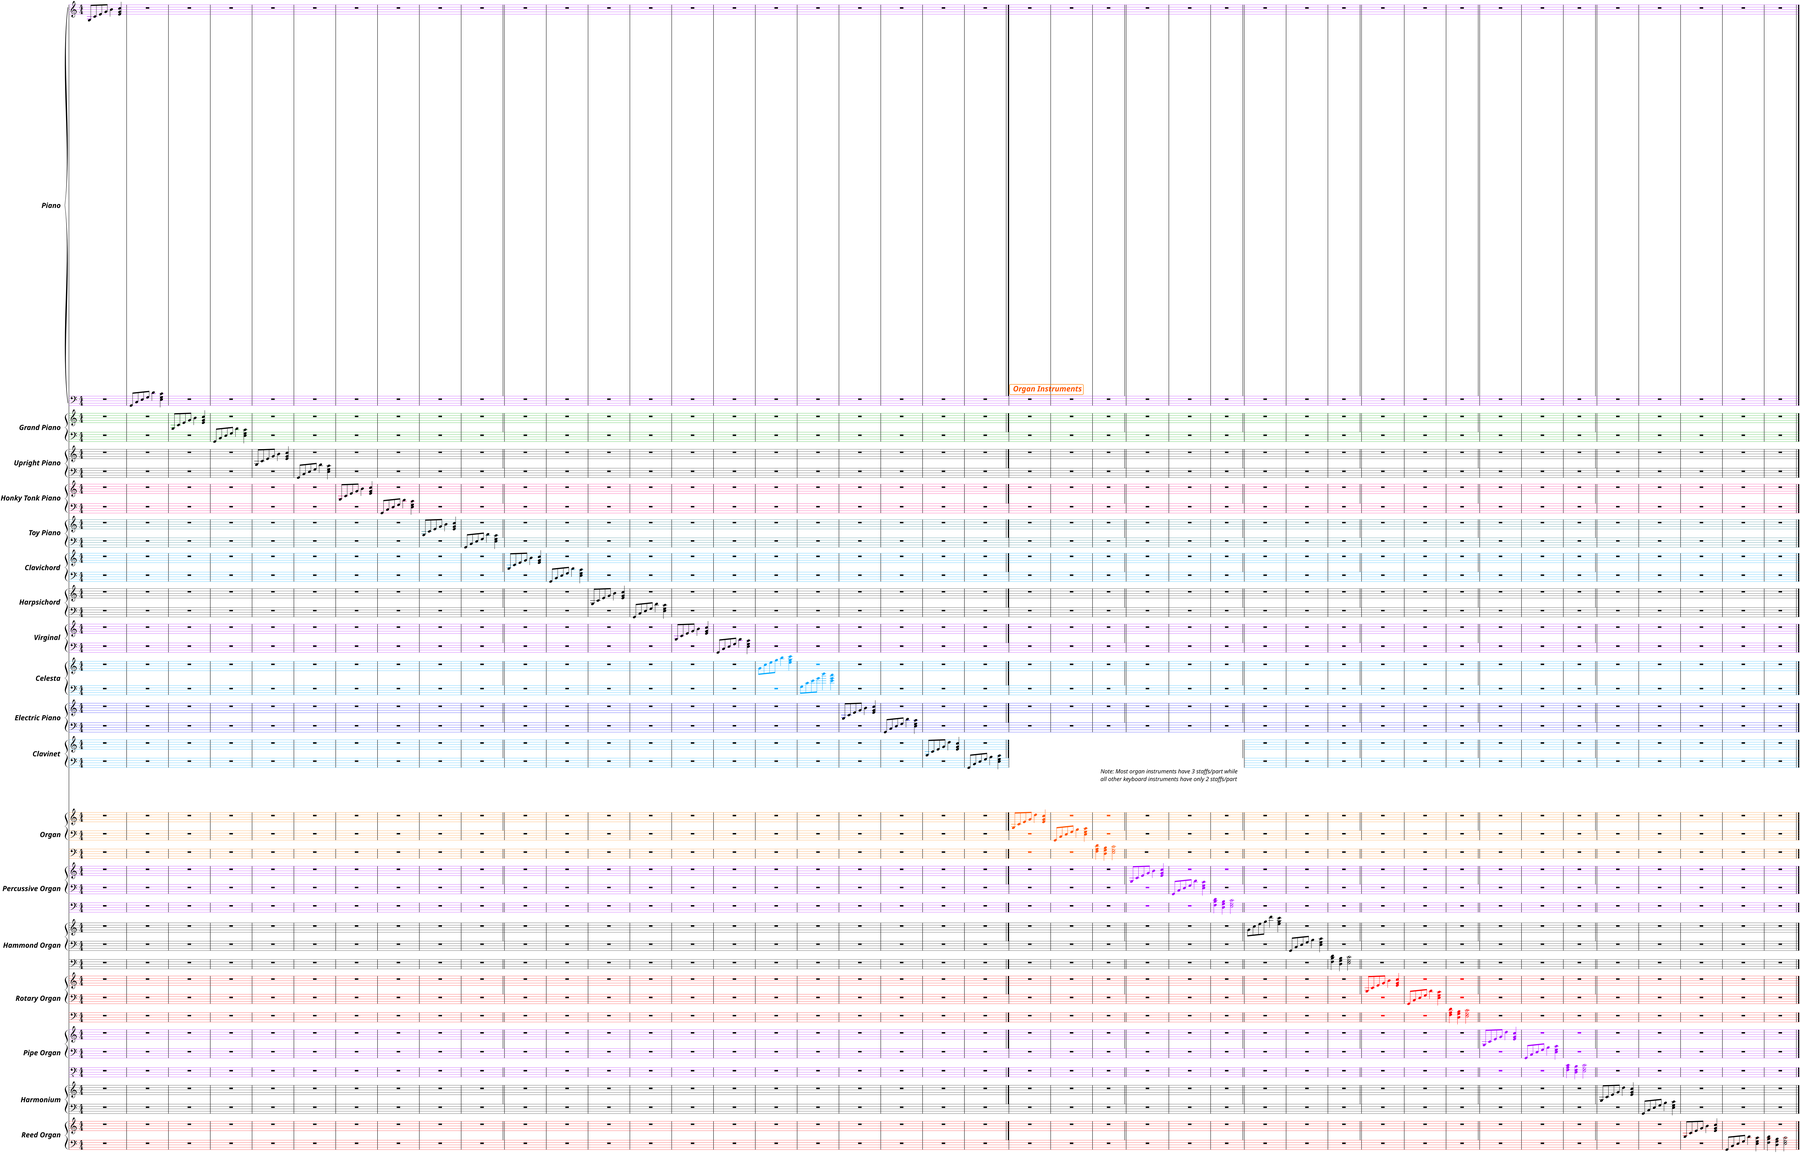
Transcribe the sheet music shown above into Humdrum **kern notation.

**kern	**kern	**kern	**kern	**kern	**kern	**kern	**kern	**kern	**kern	**kern	**kern	**kern	**kern	**kern	**kern	**kern	**kern	**kern	**kern	**kern	**kern	**kern	**kern	**kern	**kern	**kern	**kern	**kern	**kern	**kern	**kern	**kern	**kern	**kern	**kern	**kern	**kern	**kern	**kern	**kern
*part18	*part18	*part17	*part17	*part16	*part16	*part16	*part15	*part15	*part15	*part14	*part14	*part14	*part13	*part13	*part13	*part12	*part12	*part12	*part11	*part11	*part10	*part10	*part9	*part9	*part8	*part8	*part7	*part7	*part6	*part6	*part5	*part5	*part4	*part4	*part3	*part3	*part2	*part2	*part1	*part1
*staff41	*staff40	*staff39	*staff38	*staff37	*staff36	*staff35	*staff34	*staff33	*staff32	*staff31	*staff30	*staff29	*staff28	*staff27	*staff26	*staff25	*staff24	*staff23	*staff22	*staff21	*staff20	*staff19	*staff18	*staff17	*staff16	*staff15	*staff14	*staff13	*staff12	*staff11	*staff10	*staff9	*staff8	*staff7	*staff6	*staff5	*staff4	*staff3	*staff2	*staff1
*I"Reed Organ	*	*I"Harmonium	*	*I"Pipe Organ	*	*	*I"Rotary Organ	*	*	*I"Hammond Organ	*	*	*I"Percussive Organ	*	*	*I"Organ	*	*	*I"Clavinet	*	*I"Electric Piano	*	*I"Celesta	*	*I"Virginal	*	*I"Harpsichord	*	*I"Clavichord	*	*I"Toy Piano	*	*I"Honky Tonk Piano	*	*I"Upright Piano	*	*I"Grand Piano	*	*I"Piano	*
*I'Rd. Org.	*	*I'Harm.	*	*I'Org.	*	*	*I'Rot. Org.	*	*	*I'Hm. Org.	*	*	*I'Perc. Org.	*	*	*I'Org.	*	*	*I'Clav.	*	*I'El. Pno.	*	*I'Cel.	*	*I'Vir.	*	*I'Hch.	*	*I'Cch.	*	*I'Toy Pno.	*	*I'Hnk. Pno.	*	*I'Pno.	*	*I'Pno.	*	*I'Pno.	*
*stria5	*stria5	*	*	*stria5	*stria5	*stria5	*stria5	*stria5	*stria5	*	*	*	*stria5	*stria5	*stria5	*stria5	*stria5	*stria5	*stria5	*stria5	*stria5	*stria5	*stria5	*stria5	*stria5	*stria5	*	*	*stria5	*stria5	*stria5	*stria5	*stria5	*stria5	*	*	*stria5	*stria5	*stria5	*stria5
*clefF4	*clefG2	*clefF4	*clefG2	*clefFv4	*clefF4	*clefG2	*clefF4	*clefF4	*clefG2	*clefF4	*clefF4	*clefG2	*clefF4	*clefF4	*clefG2	*clefF4	*clefF4	*clefG2	*clefF4	*clefG2	*clefF4	*clefG2	*clefF4	*clefG2	*clefF4	*clefG2	*clefF4	*clefG2	*clefF4	*clefG2	*clefF4	*clefG2	*clefF4	*clefG2	*clefF4	*clefG2	*clefF4	*clefG2	*clefF4	*clefG2
*	*	*	*	*	*	*	*	*	*	*	*	*	*	*	*	*	*	*	*	*	*	*	*Trd-7c-12	*Trd-7c-12	*	*	*	*	*	*	*	*	*	*	*	*	*	*	*	*
*k[]	*k[]	*k[]	*k[]	*k[]	*k[]	*k[]	*k[]	*k[]	*k[]	*k[]	*k[]	*k[]	*k[]	*k[]	*k[]	*k[]	*k[]	*k[]	*k[]	*k[]	*k[]	*k[]	*k[]	*k[]	*k[]	*k[]	*k[]	*k[]	*k[]	*k[]	*k[]	*k[]	*k[]	*k[]	*k[]	*k[]	*k[]	*k[]	*k[]	*k[]
*M4/4	*M4/4	*M4/4	*M4/4	*M4/4	*M4/4	*M4/4	*M4/4	*M4/4	*M4/4	*M4/4	*M4/4	*M4/4	*M4/4	*M4/4	*M4/4	*M4/4	*M4/4	*M4/4	*M4/4	*M4/4	*M4/4	*M4/4	*M4/4	*M4/4	*M4/4	*M4/4	*M4/4	*M4/4	*M4/4	*M4/4	*M4/4	*M4/4	*M4/4	*M4/4	*M4/4	*M4/4	*M4/4	*M4/4	*M4/4	*M4/4
=1	=1	=1	=1	=1	=1	=1	=1	=1	=1	=1	=1	=1	=1	=1	=1	=1	=1	=1	=1	=1	=1	=1	=1	=1	=1	=1	=1	=1	=1	=1	=1	=1	=1	=1	=1	=1	=1	=1	=1	=1
1r	1r	1r	1r	1r	1r	1r	1r	1r	1r	1r	1r	1r	1r	1r	1r	1r	1r	1r	1r	1r	1r	1r	1r	1r	1r	1r	1r	1r	1r	1r	1r	1r	1r	1r	1r	1r	1r	1r	1r	8G/L
.	.	.	.	.	.	.	.	.	.	.	.	.	.	.	.	.	.	.	.	.	.	.	.	.	.	.	.	.	.	.	.	.	.	.	.	.	.	.	.	8c/
.	.	.	.	.	.	.	.	.	.	.	.	.	.	.	.	.	.	.	.	.	.	.	.	.	.	.	.	.	.	.	.	.	.	.	.	.	.	.	.	8e/
.	.	.	.	.	.	.	.	.	.	.	.	.	.	.	.	.	.	.	.	.	.	.	.	.	.	.	.	.	.	.	.	.	.	.	.	.	.	.	.	8g/J
.	.	.	.	.	.	.	.	.	.	.	.	.	.	.	.	.	.	.	.	.	.	.	.	.	.	.	.	.	.	.	.	.	.	.	.	.	.	.	.	4b\
.	.	.	.	.	.	.	.	.	.	.	.	.	.	.	.	.	.	.	.	.	.	.	.	.	.	.	.	.	.	.	.	.	.	.	.	.	.	.	.	4e/ 4g/ 4cc/
=2	=2	=2	=2	=2	=2	=2	=2	=2	=2	=2	=2	=2	=2	=2	=2	=2	=2	=2	=2	=2	=2	=2	=2	=2	=2	=2	=2	=2	=2	=2	=2	=2	=2	=2	=2	=2	=2	=2	=2	=2
1r	1r	1r	1r	1r	1r	1r	1r	1r	1r	1r	1r	1r	1r	1r	1r	1r	1r	1r	1r	1r	1r	1r	1r	1r	1r	1r	1r	1r	1r	1r	1r	1r	1r	1r	1r	1r	1r	1r	8GG/L	1r
.	.	.	.	.	.	.	.	.	.	.	.	.	.	.	.	.	.	.	.	.	.	.	.	.	.	.	.	.	.	.	.	.	.	.	.	.	.	.	8C/	.
.	.	.	.	.	.	.	.	.	.	.	.	.	.	.	.	.	.	.	.	.	.	.	.	.	.	.	.	.	.	.	.	.	.	.	.	.	.	.	8E/	.
.	.	.	.	.	.	.	.	.	.	.	.	.	.	.	.	.	.	.	.	.	.	.	.	.	.	.	.	.	.	.	.	.	.	.	.	.	.	.	8G/J	.
.	.	.	.	.	.	.	.	.	.	.	.	.	.	.	.	.	.	.	.	.	.	.	.	.	.	.	.	.	.	.	.	.	.	.	.	.	.	.	4d\	.
.	.	.	.	.	.	.	.	.	.	.	.	.	.	.	.	.	.	.	.	.	.	.	.	.	.	.	.	.	.	.	.	.	.	.	.	.	.	.	4E\ 4G\ 4c\	.
=3	=3	=3	=3	=3	=3	=3	=3	=3	=3	=3	=3	=3	=3	=3	=3	=3	=3	=3	=3	=3	=3	=3	=3	=3	=3	=3	=3	=3	=3	=3	=3	=3	=3	=3	=3	=3	=3	=3	=3	=3
1r	1r	1r	1r	1r	1r	1r	1r	1r	1r	1r	1r	1r	1r	1r	1r	1r	1r	1r	1r	1r	1r	1r	1r	1r	1r	1r	1r	1r	1r	1r	1r	1r	1r	1r	1r	1r	1r	8G/L	1r	1r
.	.	.	.	.	.	.	.	.	.	.	.	.	.	.	.	.	.	.	.	.	.	.	.	.	.	.	.	.	.	.	.	.	.	.	.	.	.	8c/	.	.
.	.	.	.	.	.	.	.	.	.	.	.	.	.	.	.	.	.	.	.	.	.	.	.	.	.	.	.	.	.	.	.	.	.	.	.	.	.	8e/	.	.
.	.	.	.	.	.	.	.	.	.	.	.	.	.	.	.	.	.	.	.	.	.	.	.	.	.	.	.	.	.	.	.	.	.	.	.	.	.	8g/J	.	.
.	.	.	.	.	.	.	.	.	.	.	.	.	.	.	.	.	.	.	.	.	.	.	.	.	.	.	.	.	.	.	.	.	.	.	.	.	.	4b\	.	.
.	.	.	.	.	.	.	.	.	.	.	.	.	.	.	.	.	.	.	.	.	.	.	.	.	.	.	.	.	.	.	.	.	.	.	.	.	.	4e/ 4g/ 4cc/	.	.
=4	=4	=4	=4	=4	=4	=4	=4	=4	=4	=4	=4	=4	=4	=4	=4	=4	=4	=4	=4	=4	=4	=4	=4	=4	=4	=4	=4	=4	=4	=4	=4	=4	=4	=4	=4	=4	=4	=4	=4	=4
1r	1r	1r	1r	1r	1r	1r	1r	1r	1r	1r	1r	1r	1r	1r	1r	1r	1r	1r	1r	1r	1r	1r	1r	1r	1r	1r	1r	1r	1r	1r	1r	1r	1r	1r	1r	1r	8GG/L	1r	1r	1r
.	.	.	.	.	.	.	.	.	.	.	.	.	.	.	.	.	.	.	.	.	.	.	.	.	.	.	.	.	.	.	.	.	.	.	.	.	8C/	.	.	.
.	.	.	.	.	.	.	.	.	.	.	.	.	.	.	.	.	.	.	.	.	.	.	.	.	.	.	.	.	.	.	.	.	.	.	.	.	8E/	.	.	.
.	.	.	.	.	.	.	.	.	.	.	.	.	.	.	.	.	.	.	.	.	.	.	.	.	.	.	.	.	.	.	.	.	.	.	.	.	8G/J	.	.	.
.	.	.	.	.	.	.	.	.	.	.	.	.	.	.	.	.	.	.	.	.	.	.	.	.	.	.	.	.	.	.	.	.	.	.	.	.	4d\	.	.	.
.	.	.	.	.	.	.	.	.	.	.	.	.	.	.	.	.	.	.	.	.	.	.	.	.	.	.	.	.	.	.	.	.	.	.	.	.	4E\ 4G\ 4c\	.	.	.
=5	=5	=5	=5	=5	=5	=5	=5	=5	=5	=5	=5	=5	=5	=5	=5	=5	=5	=5	=5	=5	=5	=5	=5	=5	=5	=5	=5	=5	=5	=5	=5	=5	=5	=5	=5	=5	=5	=5	=5	=5
1r	1r	1r	1r	1r	1r	1r	1r	1r	1r	1r	1r	1r	1r	1r	1r	1r	1r	1r	1r	1r	1r	1r	1r	1r	1r	1r	1r	1r	1r	1r	1r	1r	1r	1r	1r	8G/L	1r	1r	1r	1r
.	.	.	.	.	.	.	.	.	.	.	.	.	.	.	.	.	.	.	.	.	.	.	.	.	.	.	.	.	.	.	.	.	.	.	.	8c/	.	.	.	.
.	.	.	.	.	.	.	.	.	.	.	.	.	.	.	.	.	.	.	.	.	.	.	.	.	.	.	.	.	.	.	.	.	.	.	.	8e/	.	.	.	.
.	.	.	.	.	.	.	.	.	.	.	.	.	.	.	.	.	.	.	.	.	.	.	.	.	.	.	.	.	.	.	.	.	.	.	.	8g/J	.	.	.	.
.	.	.	.	.	.	.	.	.	.	.	.	.	.	.	.	.	.	.	.	.	.	.	.	.	.	.	.	.	.	.	.	.	.	.	.	4b\	.	.	.	.
.	.	.	.	.	.	.	.	.	.	.	.	.	.	.	.	.	.	.	.	.	.	.	.	.	.	.	.	.	.	.	.	.	.	.	.	4e/ 4g/ 4cc/	.	.	.	.
=6	=6	=6	=6	=6	=6	=6	=6	=6	=6	=6	=6	=6	=6	=6	=6	=6	=6	=6	=6	=6	=6	=6	=6	=6	=6	=6	=6	=6	=6	=6	=6	=6	=6	=6	=6	=6	=6	=6	=6	=6
1r	1r	1r	1r	1r	1r	1r	1r	1r	1r	1r	1r	1r	1r	1r	1r	1r	1r	1r	1r	1r	1r	1r	1r	1r	1r	1r	1r	1r	1r	1r	1r	1r	1r	1r	8GG/L	1r	1r	1r	1r	1r
.	.	.	.	.	.	.	.	.	.	.	.	.	.	.	.	.	.	.	.	.	.	.	.	.	.	.	.	.	.	.	.	.	.	.	8C/	.	.	.	.	.
.	.	.	.	.	.	.	.	.	.	.	.	.	.	.	.	.	.	.	.	.	.	.	.	.	.	.	.	.	.	.	.	.	.	.	8E/	.	.	.	.	.
.	.	.	.	.	.	.	.	.	.	.	.	.	.	.	.	.	.	.	.	.	.	.	.	.	.	.	.	.	.	.	.	.	.	.	8G/J	.	.	.	.	.
.	.	.	.	.	.	.	.	.	.	.	.	.	.	.	.	.	.	.	.	.	.	.	.	.	.	.	.	.	.	.	.	.	.	.	4d\	.	.	.	.	.
.	.	.	.	.	.	.	.	.	.	.	.	.	.	.	.	.	.	.	.	.	.	.	.	.	.	.	.	.	.	.	.	.	.	.	4E\ 4G\ 4c\	.	.	.	.	.
=7	=7	=7	=7	=7	=7	=7	=7	=7	=7	=7	=7	=7	=7	=7	=7	=7	=7	=7	=7	=7	=7	=7	=7	=7	=7	=7	=7	=7	=7	=7	=7	=7	=7	=7	=7	=7	=7	=7	=7	=7
1r	1r	1r	1r	1r	1r	1r	1r	1r	1r	1r	1r	1r	1r	1r	1r	1r	1r	1r	1r	1r	1r	1r	1r	1r	1r	1r	1r	1r	1r	1r	1r	1r	1r	8G/L	1r	1r	1r	1r	1r	1r
.	.	.	.	.	.	.	.	.	.	.	.	.	.	.	.	.	.	.	.	.	.	.	.	.	.	.	.	.	.	.	.	.	.	8c/	.	.	.	.	.	.
.	.	.	.	.	.	.	.	.	.	.	.	.	.	.	.	.	.	.	.	.	.	.	.	.	.	.	.	.	.	.	.	.	.	8e/	.	.	.	.	.	.
.	.	.	.	.	.	.	.	.	.	.	.	.	.	.	.	.	.	.	.	.	.	.	.	.	.	.	.	.	.	.	.	.	.	8g/J	.	.	.	.	.	.
.	.	.	.	.	.	.	.	.	.	.	.	.	.	.	.	.	.	.	.	.	.	.	.	.	.	.	.	.	.	.	.	.	.	4b\	.	.	.	.	.	.
.	.	.	.	.	.	.	.	.	.	.	.	.	.	.	.	.	.	.	.	.	.	.	.	.	.	.	.	.	.	.	.	.	.	4e/ 4g/ 4cc/	.	.	.	.	.	.
=8	=8	=8	=8	=8	=8	=8	=8	=8	=8	=8	=8	=8	=8	=8	=8	=8	=8	=8	=8	=8	=8	=8	=8	=8	=8	=8	=8	=8	=8	=8	=8	=8	=8	=8	=8	=8	=8	=8	=8	=8
1r	1r	1r	1r	1r	1r	1r	1r	1r	1r	1r	1r	1r	1r	1r	1r	1r	1r	1r	1r	1r	1r	1r	1r	1r	1r	1r	1r	1r	1r	1r	1r	1r	8GG/L	1r	1r	1r	1r	1r	1r	1r
.	.	.	.	.	.	.	.	.	.	.	.	.	.	.	.	.	.	.	.	.	.	.	.	.	.	.	.	.	.	.	.	.	8C/	.	.	.	.	.	.	.
.	.	.	.	.	.	.	.	.	.	.	.	.	.	.	.	.	.	.	.	.	.	.	.	.	.	.	.	.	.	.	.	.	8E/	.	.	.	.	.	.	.
.	.	.	.	.	.	.	.	.	.	.	.	.	.	.	.	.	.	.	.	.	.	.	.	.	.	.	.	.	.	.	.	.	8G/J	.	.	.	.	.	.	.
.	.	.	.	.	.	.	.	.	.	.	.	.	.	.	.	.	.	.	.	.	.	.	.	.	.	.	.	.	.	.	.	.	4d\	.	.	.	.	.	.	.
.	.	.	.	.	.	.	.	.	.	.	.	.	.	.	.	.	.	.	.	.	.	.	.	.	.	.	.	.	.	.	.	.	4E\ 4G\ 4c\	.	.	.	.	.	.	.
=9	=9	=9	=9	=9	=9	=9	=9	=9	=9	=9	=9	=9	=9	=9	=9	=9	=9	=9	=9	=9	=9	=9	=9	=9	=9	=9	=9	=9	=9	=9	=9	=9	=9	=9	=9	=9	=9	=9	=9	=9
1r	1r	1r	1r	1r	1r	1r	1r	1r	1r	1r	1r	1r	1r	1r	1r	1r	1r	1r	1r	1r	1r	1r	1r	1r	1r	1r	1r	1r	1r	1r	1r	8G/L	1r	1r	1r	1r	1r	1r	1r	1r
.	.	.	.	.	.	.	.	.	.	.	.	.	.	.	.	.	.	.	.	.	.	.	.	.	.	.	.	.	.	.	.	8c/	.	.	.	.	.	.	.	.
.	.	.	.	.	.	.	.	.	.	.	.	.	.	.	.	.	.	.	.	.	.	.	.	.	.	.	.	.	.	.	.	8e/	.	.	.	.	.	.	.	.
.	.	.	.	.	.	.	.	.	.	.	.	.	.	.	.	.	.	.	.	.	.	.	.	.	.	.	.	.	.	.	.	8g/J	.	.	.	.	.	.	.	.
.	.	.	.	.	.	.	.	.	.	.	.	.	.	.	.	.	.	.	.	.	.	.	.	.	.	.	.	.	.	.	.	4b\	.	.	.	.	.	.	.	.
.	.	.	.	.	.	.	.	.	.	.	.	.	.	.	.	.	.	.	.	.	.	.	.	.	.	.	.	.	.	.	.	4e/ 4g/ 4cc/	.	.	.	.	.	.	.	.
=10	=10	=10	=10	=10	=10	=10	=10	=10	=10	=10	=10	=10	=10	=10	=10	=10	=10	=10	=10	=10	=10	=10	=10	=10	=10	=10	=10	=10	=10	=10	=10	=10	=10	=10	=10	=10	=10	=10	=10	=10
1r	1r	1r	1r	1r	1r	1r	1r	1r	1r	1r	1r	1r	1r	1r	1r	1r	1r	1r	1r	1r	1r	1r	1r	1r	1r	1r	1r	1r	1r	1r	8GG/L	1r	1r	1r	1r	1r	1r	1r	1r	1r
.	.	.	.	.	.	.	.	.	.	.	.	.	.	.	.	.	.	.	.	.	.	.	.	.	.	.	.	.	.	.	8C/	.	.	.	.	.	.	.	.	.
.	.	.	.	.	.	.	.	.	.	.	.	.	.	.	.	.	.	.	.	.	.	.	.	.	.	.	.	.	.	.	8E/	.	.	.	.	.	.	.	.	.
.	.	.	.	.	.	.	.	.	.	.	.	.	.	.	.	.	.	.	.	.	.	.	.	.	.	.	.	.	.	.	8G/J	.	.	.	.	.	.	.	.	.
.	.	.	.	.	.	.	.	.	.	.	.	.	.	.	.	.	.	.	.	.	.	.	.	.	.	.	.	.	.	.	4d\	.	.	.	.	.	.	.	.	.
.	.	.	.	.	.	.	.	.	.	.	.	.	.	.	.	.	.	.	.	.	.	.	.	.	.	.	.	.	.	.	4E\ 4G\ 4c\	.	.	.	.	.	.	.	.	.
=11||	=11||	=11||	=11||	=11||	=11||	=11||	=11||	=11||	=11||	=11||	=11||	=11||	=11||	=11||	=11||	=11||	=11||	=11||	=11||	=11||	=11||	=11||	=11||	=11||	=11||	=11||	=11||	=11||	=11||	=11||	=11||	=11||	=11||	=11||	=11||	=11||	=11||	=11||	=11||	=11||
1r	1r	1r	1r	1r	1r	1r	1r	1r	1r	1r	1r	1r	1r	1r	1r	1r	1r	1r	1r	1r	1r	1r	1r	1r	1r	1r	1r	1r	1r	8G/L	1r	1r	1r	1r	1r	1r	1r	1r	1r	1r
.	.	.	.	.	.	.	.	.	.	.	.	.	.	.	.	.	.	.	.	.	.	.	.	.	.	.	.	.	.	8c/	.	.	.	.	.	.	.	.	.	.
.	.	.	.	.	.	.	.	.	.	.	.	.	.	.	.	.	.	.	.	.	.	.	.	.	.	.	.	.	.	8e/	.	.	.	.	.	.	.	.	.	.
.	.	.	.	.	.	.	.	.	.	.	.	.	.	.	.	.	.	.	.	.	.	.	.	.	.	.	.	.	.	8g/J	.	.	.	.	.	.	.	.	.	.
.	.	.	.	.	.	.	.	.	.	.	.	.	.	.	.	.	.	.	.	.	.	.	.	.	.	.	.	.	.	4b\	.	.	.	.	.	.	.	.	.	.
.	.	.	.	.	.	.	.	.	.	.	.	.	.	.	.	.	.	.	.	.	.	.	.	.	.	.	.	.	.	4e/ 4g/ 4cc/	.	.	.	.	.	.	.	.	.	.
=12	=12	=12	=12	=12	=12	=12	=12	=12	=12	=12	=12	=12	=12	=12	=12	=12	=12	=12	=12	=12	=12	=12	=12	=12	=12	=12	=12	=12	=12	=12	=12	=12	=12	=12	=12	=12	=12	=12	=12	=12
1r	1r	1r	1r	1r	1r	1r	1r	1r	1r	1r	1r	1r	1r	1r	1r	1r	1r	1r	1r	1r	1r	1r	1r	1r	1r	1r	1r	1r	8GG/L	1r	1r	1r	1r	1r	1r	1r	1r	1r	1r	1r
.	.	.	.	.	.	.	.	.	.	.	.	.	.	.	.	.	.	.	.	.	.	.	.	.	.	.	.	.	8C/	.	.	.	.	.	.	.	.	.	.	.
.	.	.	.	.	.	.	.	.	.	.	.	.	.	.	.	.	.	.	.	.	.	.	.	.	.	.	.	.	8E/	.	.	.	.	.	.	.	.	.	.	.
.	.	.	.	.	.	.	.	.	.	.	.	.	.	.	.	.	.	.	.	.	.	.	.	.	.	.	.	.	8G/J	.	.	.	.	.	.	.	.	.	.	.
.	.	.	.	.	.	.	.	.	.	.	.	.	.	.	.	.	.	.	.	.	.	.	.	.	.	.	.	.	4d\	.	.	.	.	.	.	.	.	.	.	.
.	.	.	.	.	.	.	.	.	.	.	.	.	.	.	.	.	.	.	.	.	.	.	.	.	.	.	.	.	4E\ 4G\ 4c\	.	.	.	.	.	.	.	.	.	.	.
=13	=13	=13	=13	=13	=13	=13	=13	=13	=13	=13	=13	=13	=13	=13	=13	=13	=13	=13	=13	=13	=13	=13	=13	=13	=13	=13	=13	=13	=13	=13	=13	=13	=13	=13	=13	=13	=13	=13	=13	=13
1r	1r	1r	1r	1r	1r	1r	1r	1r	1r	1r	1r	1r	1r	1r	1r	1r	1r	1r	1r	1r	1r	1r	1r	1r	1r	1r	1r	8G/L	1r	1r	1r	1r	1r	1r	1r	1r	1r	1r	1r	1r
.	.	.	.	.	.	.	.	.	.	.	.	.	.	.	.	.	.	.	.	.	.	.	.	.	.	.	.	8c/	.	.	.	.	.	.	.	.	.	.	.	.
.	.	.	.	.	.	.	.	.	.	.	.	.	.	.	.	.	.	.	.	.	.	.	.	.	.	.	.	8e/	.	.	.	.	.	.	.	.	.	.	.	.
.	.	.	.	.	.	.	.	.	.	.	.	.	.	.	.	.	.	.	.	.	.	.	.	.	.	.	.	8g/J	.	.	.	.	.	.	.	.	.	.	.	.
.	.	.	.	.	.	.	.	.	.	.	.	.	.	.	.	.	.	.	.	.	.	.	.	.	.	.	.	4b\	.	.	.	.	.	.	.	.	.	.	.	.
.	.	.	.	.	.	.	.	.	.	.	.	.	.	.	.	.	.	.	.	.	.	.	.	.	.	.	.	4e/ 4g/ 4cc/	.	.	.	.	.	.	.	.	.	.	.	.
=14	=14	=14	=14	=14	=14	=14	=14	=14	=14	=14	=14	=14	=14	=14	=14	=14	=14	=14	=14	=14	=14	=14	=14	=14	=14	=14	=14	=14	=14	=14	=14	=14	=14	=14	=14	=14	=14	=14	=14	=14
1r	1r	1r	1r	1r	1r	1r	1r	1r	1r	1r	1r	1r	1r	1r	1r	1r	1r	1r	1r	1r	1r	1r	1r	1r	1r	1r	8GG/L	1r	1r	1r	1r	1r	1r	1r	1r	1r	1r	1r	1r	1r
.	.	.	.	.	.	.	.	.	.	.	.	.	.	.	.	.	.	.	.	.	.	.	.	.	.	.	8C/	.	.	.	.	.	.	.	.	.	.	.	.	.
.	.	.	.	.	.	.	.	.	.	.	.	.	.	.	.	.	.	.	.	.	.	.	.	.	.	.	8E/	.	.	.	.	.	.	.	.	.	.	.	.	.
.	.	.	.	.	.	.	.	.	.	.	.	.	.	.	.	.	.	.	.	.	.	.	.	.	.	.	8G/J	.	.	.	.	.	.	.	.	.	.	.	.	.
.	.	.	.	.	.	.	.	.	.	.	.	.	.	.	.	.	.	.	.	.	.	.	.	.	.	.	4d\	.	.	.	.	.	.	.	.	.	.	.	.	.
.	.	.	.	.	.	.	.	.	.	.	.	.	.	.	.	.	.	.	.	.	.	.	.	.	.	.	4E\ 4G\ 4c\	.	.	.	.	.	.	.	.	.	.	.	.	.
=15	=15	=15	=15	=15	=15	=15	=15	=15	=15	=15	=15	=15	=15	=15	=15	=15	=15	=15	=15	=15	=15	=15	=15	=15	=15	=15	=15	=15	=15	=15	=15	=15	=15	=15	=15	=15	=15	=15	=15	=15
1r	1r	1r	1r	1r	1r	1r	1r	1r	1r	1r	1r	1r	1r	1r	1r	1r	1r	1r	1r	1r	1r	1r	1r	1r	1r	8G/L	1r	1r	1r	1r	1r	1r	1r	1r	1r	1r	1r	1r	1r	1r
.	.	.	.	.	.	.	.	.	.	.	.	.	.	.	.	.	.	.	.	.	.	.	.	.	.	8c/	.	.	.	.	.	.	.	.	.	.	.	.	.	.
.	.	.	.	.	.	.	.	.	.	.	.	.	.	.	.	.	.	.	.	.	.	.	.	.	.	8e/	.	.	.	.	.	.	.	.	.	.	.	.	.	.
.	.	.	.	.	.	.	.	.	.	.	.	.	.	.	.	.	.	.	.	.	.	.	.	.	.	8g/J	.	.	.	.	.	.	.	.	.	.	.	.	.	.
.	.	.	.	.	.	.	.	.	.	.	.	.	.	.	.	.	.	.	.	.	.	.	.	.	.	4b\	.	.	.	.	.	.	.	.	.	.	.	.	.	.
.	.	.	.	.	.	.	.	.	.	.	.	.	.	.	.	.	.	.	.	.	.	.	.	.	.	4e/ 4g/ 4cc/	.	.	.	.	.	.	.	.	.	.	.	.	.	.
=16	=16	=16	=16	=16	=16	=16	=16	=16	=16	=16	=16	=16	=16	=16	=16	=16	=16	=16	=16	=16	=16	=16	=16	=16	=16	=16	=16	=16	=16	=16	=16	=16	=16	=16	=16	=16	=16	=16	=16	=16
1r	1r	1r	1r	1r	1r	1r	1r	1r	1r	1r	1r	1r	1r	1r	1r	1r	1r	1r	1r	1r	1r	1r	1r	1r	8GG/L	1r	1r	1r	1r	1r	1r	1r	1r	1r	1r	1r	1r	1r	1r	1r
.	.	.	.	.	.	.	.	.	.	.	.	.	.	.	.	.	.	.	.	.	.	.	.	.	8C/	.	.	.	.	.	.	.	.	.	.	.	.	.	.	.
.	.	.	.	.	.	.	.	.	.	.	.	.	.	.	.	.	.	.	.	.	.	.	.	.	8E/	.	.	.	.	.	.	.	.	.	.	.	.	.	.	.
.	.	.	.	.	.	.	.	.	.	.	.	.	.	.	.	.	.	.	.	.	.	.	.	.	8G/J	.	.	.	.	.	.	.	.	.	.	.	.	.	.	.
.	.	.	.	.	.	.	.	.	.	.	.	.	.	.	.	.	.	.	.	.	.	.	.	.	4d\	.	.	.	.	.	.	.	.	.	.	.	.	.	.	.
.	.	.	.	.	.	.	.	.	.	.	.	.	.	.	.	.	.	.	.	.	.	.	.	.	4E\ 4G\ 4c\	.	.	.	.	.	.	.	.	.	.	.	.	.	.	.
=17	=17	=17	=17	=17	=17	=17	=17	=17	=17	=17	=17	=17	=17	=17	=17	=17	=17	=17	=17	=17	=17	=17	=17	=17	=17	=17	=17	=17	=17	=17	=17	=17	=17	=17	=17	=17	=17	=17	=17	=17
1r	1r	1r	1r	1r	1r	1r	1r	1r	1r	1r	1r	1r	1r	1r	1r	1r	1r	1r	1r	1r	1r	1r	1r	8gi\L	1r	1r	1r	1r	1r	1r	1r	1r	1r	1r	1r	1r	1r	1r	1r	1r
.	.	.	.	.	.	.	.	.	.	.	.	.	.	.	.	.	.	.	.	.	.	.	.	8cci\	.	.	.	.	.	.	.	.	.	.	.	.	.	.	.	.
.	.	.	.	.	.	.	.	.	.	.	.	.	.	.	.	.	.	.	.	.	.	.	.	8eei\	.	.	.	.	.	.	.	.	.	.	.	.	.	.	.	.
.	.	.	.	.	.	.	.	.	.	.	.	.	.	.	.	.	.	.	.	.	.	.	.	8ggi\J	.	.	.	.	.	.	.	.	.	.	.	.	.	.	.	.
.	.	.	.	.	.	.	.	.	.	.	.	.	.	.	.	.	.	.	.	.	.	.	.	4bbi\	.	.	.	.	.	.	.	.	.	.	.	.	.	.	.	.
.	.	.	.	.	.	.	.	.	.	.	.	.	.	.	.	.	.	.	.	.	.	.	.	4eei\ 4ggi\ 4ccci\	.	.	.	.	.	.	.	.	.	.	.	.	.	.	.	.
=18	=18	=18	=18	=18	=18	=18	=18	=18	=18	=18	=18	=18	=18	=18	=18	=18	=18	=18	=18	=18	=18	=18	=18	=18	=18	=18	=18	=18	=18	=18	=18	=18	=18	=18	=18	=18	=18	=18	=18	=18
1r	1r	1r	1r	1r	1r	1r	1r	1r	1r	1r	1r	1r	1r	1r	1r	1r	1r	1r	1r	1r	1r	1r	8Gi\L	1r	1r	1r	1r	1r	1r	1r	1r	1r	1r	1r	1r	1r	1r	1r	1r	1r
.	.	.	.	.	.	.	.	.	.	.	.	.	.	.	.	.	.	.	.	.	.	.	8ci\	.	.	.	.	.	.	.	.	.	.	.	.	.	.	.	.	.
.	.	.	.	.	.	.	.	.	.	.	.	.	.	.	.	.	.	.	.	.	.	.	8ei\	.	.	.	.	.	.	.	.	.	.	.	.	.	.	.	.	.
.	.	.	.	.	.	.	.	.	.	.	.	.	.	.	.	.	.	.	.	.	.	.	8gi\J	.	.	.	.	.	.	.	.	.	.	.	.	.	.	.	.	.
.	.	.	.	.	.	.	.	.	.	.	.	.	.	.	.	.	.	.	.	.	.	.	4ddi\	.	.	.	.	.	.	.	.	.	.	.	.	.	.	.	.	.
.	.	.	.	.	.	.	.	.	.	.	.	.	.	.	.	.	.	.	.	.	.	.	4ei\ 4gi\ 4cci\	.	.	.	.	.	.	.	.	.	.	.	.	.	.	.	.	.
=19	=19	=19	=19	=19	=19	=19	=19	=19	=19	=19	=19	=19	=19	=19	=19	=19	=19	=19	=19	=19	=19	=19	=19	=19	=19	=19	=19	=19	=19	=19	=19	=19	=19	=19	=19	=19	=19	=19	=19	=19
1r	1r	1r	1r	1r	1r	1r	1r	1r	1r	1r	1r	1r	1r	1r	1r	1r	1r	1r	1r	1r	1r	8G/L	1r	1r	1r	1r	1r	1r	1r	1r	1r	1r	1r	1r	1r	1r	1r	1r	1r	1r
.	.	.	.	.	.	.	.	.	.	.	.	.	.	.	.	.	.	.	.	.	.	8c/	.	.	.	.	.	.	.	.	.	.	.	.	.	.	.	.	.	.
.	.	.	.	.	.	.	.	.	.	.	.	.	.	.	.	.	.	.	.	.	.	8e/	.	.	.	.	.	.	.	.	.	.	.	.	.	.	.	.	.	.
.	.	.	.	.	.	.	.	.	.	.	.	.	.	.	.	.	.	.	.	.	.	8g/J	.	.	.	.	.	.	.	.	.	.	.	.	.	.	.	.	.	.
.	.	.	.	.	.	.	.	.	.	.	.	.	.	.	.	.	.	.	.	.	.	4b\	.	.	.	.	.	.	.	.	.	.	.	.	.	.	.	.	.	.
.	.	.	.	.	.	.	.	.	.	.	.	.	.	.	.	.	.	.	.	.	.	4e/ 4g/ 4cc/	.	.	.	.	.	.	.	.	.	.	.	.	.	.	.	.	.	.
=20	=20	=20	=20	=20	=20	=20	=20	=20	=20	=20	=20	=20	=20	=20	=20	=20	=20	=20	=20	=20	=20	=20	=20	=20	=20	=20	=20	=20	=20	=20	=20	=20	=20	=20	=20	=20	=20	=20	=20	=20
1r	1r	1r	1r	1r	1r	1r	1r	1r	1r	1r	1r	1r	1r	1r	1r	1r	1r	1r	1r	1r	8GG/L	1r	1r	1r	1r	1r	1r	1r	1r	1r	1r	1r	1r	1r	1r	1r	1r	1r	1r	1r
.	.	.	.	.	.	.	.	.	.	.	.	.	.	.	.	.	.	.	.	.	8C/	.	.	.	.	.	.	.	.	.	.	.	.	.	.	.	.	.	.	.
.	.	.	.	.	.	.	.	.	.	.	.	.	.	.	.	.	.	.	.	.	8E/	.	.	.	.	.	.	.	.	.	.	.	.	.	.	.	.	.	.	.
.	.	.	.	.	.	.	.	.	.	.	.	.	.	.	.	.	.	.	.	.	8G/J	.	.	.	.	.	.	.	.	.	.	.	.	.	.	.	.	.	.	.
.	.	.	.	.	.	.	.	.	.	.	.	.	.	.	.	.	.	.	.	.	4d\	.	.	.	.	.	.	.	.	.	.	.	.	.	.	.	.	.	.	.
.	.	.	.	.	.	.	.	.	.	.	.	.	.	.	.	.	.	.	.	.	4E\ 4G\ 4c\	.	.	.	.	.	.	.	.	.	.	.	.	.	.	.	.	.	.	.
=21	=21	=21	=21	=21	=21	=21	=21	=21	=21	=21	=21	=21	=21	=21	=21	=21	=21	=21	=21	=21	=21	=21	=21	=21	=21	=21	=21	=21	=21	=21	=21	=21	=21	=21	=21	=21	=21	=21	=21	=21
1r	1r	1r	1r	1r	1r	1r	1r	1r	1r	1r	1r	1r	1r	1r	1r	1r	1r	1r	1r	8G/L	1r	1r	1r	1r	1r	1r	1r	1r	1r	1r	1r	1r	1r	1r	1r	1r	1r	1r	1r	1r
.	.	.	.	.	.	.	.	.	.	.	.	.	.	.	.	.	.	.	.	8c/	.	.	.	.	.	.	.	.	.	.	.	.	.	.	.	.	.	.	.	.
.	.	.	.	.	.	.	.	.	.	.	.	.	.	.	.	.	.	.	.	8e/	.	.	.	.	.	.	.	.	.	.	.	.	.	.	.	.	.	.	.	.
.	.	.	.	.	.	.	.	.	.	.	.	.	.	.	.	.	.	.	.	8g/J	.	.	.	.	.	.	.	.	.	.	.	.	.	.	.	.	.	.	.	.
.	.	.	.	.	.	.	.	.	.	.	.	.	.	.	.	.	.	.	.	4dd\	.	.	.	.	.	.	.	.	.	.	.	.	.	.	.	.	.	.	.	.
.	.	.	.	.	.	.	.	.	.	.	.	.	.	.	.	.	.	.	.	4e/ 4g/ 4cc/	.	.	.	.	.	.	.	.	.	.	.	.	.	.	.	.	.	.	.	.
=22	=22	=22	=22	=22	=22	=22	=22	=22	=22	=22	=22	=22	=22	=22	=22	=22	=22	=22	=22	=22	=22	=22	=22	=22	=22	=22	=22	=22	=22	=22	=22	=22	=22	=22	=22	=22	=22	=22	=22	=22
1r	1r	1r	1r	1r	1r	1r	1r	1r	1r	1r	1r	1r	1r	1r	1r	1r	1r	1r	8GG/L	1r	1r	1r	1r	1r	1r	1r	1r	1r	1r	1r	1r	1r	1r	1r	1r	1r	1r	1r	1r	1r
.	.	.	.	.	.	.	.	.	.	.	.	.	.	.	.	.	.	.	8C/	.	.	.	.	.	.	.	.	.	.	.	.	.	.	.	.	.	.	.	.	.
.	.	.	.	.	.	.	.	.	.	.	.	.	.	.	.	.	.	.	8E/	.	.	.	.	.	.	.	.	.	.	.	.	.	.	.	.	.	.	.	.	.
.	.	.	.	.	.	.	.	.	.	.	.	.	.	.	.	.	.	.	8G/J	.	.	.	.	.	.	.	.	.	.	.	.	.	.	.	.	.	.	.	.	.
.	.	.	.	.	.	.	.	.	.	.	.	.	.	.	.	.	.	.	4B\	.	.	.	.	.	.	.	.	.	.	.	.	.	.	.	.	.	.	.	.	.
.	.	.	.	.	.	.	.	.	.	.	.	.	.	.	.	.	.	.	4E\ 4G\ 4c\	.	.	.	.	.	.	.	.	.	.	.	.	.	.	.	.	.	.	.	.	.
!!LO:REH:place=s1:b:Bi:cj:color=#FF5500:fs=16:t=Organ Instruments
==23	==23	==23	==23	==23	==23	==23	==23	==23	==23	==23	==23	==23	==23	==23	==23	==23	==23	==23	==23	==23	==23	==23	==23	==23	==23	==23	==23	==23	==23	==23	==23	==23	==23	==23	==23	==23	==23	==23	==23	==23
1r	1r	1r	1r	1r	1r	1r	1r	1r	1r	1r	1r	1r	1r	1r	1r	1r	1r	8Gj/L	1r	1r	1r	1r	1r	1r	1r	1r	1r	1r	1r	1r	1r	1r	1r	1r	1r	1r	1r	1r	1r	1r
.	.	.	.	.	.	.	.	.	.	.	.	.	.	.	.	.	.	8cj/	.	.	.	.	.	.	.	.	.	.	.	.	.	.	.	.	.	.	.	.	.	.
.	.	.	.	.	.	.	.	.	.	.	.	.	.	.	.	.	.	8ej/	.	.	.	.	.	.	.	.	.	.	.	.	.	.	.	.	.	.	.	.	.	.
.	.	.	.	.	.	.	.	.	.	.	.	.	.	.	.	.	.	8gj/J	.	.	.	.	.	.	.	.	.	.	.	.	.	.	.	.	.	.	.	.	.	.
.	.	.	.	.	.	.	.	.	.	.	.	.	.	.	.	.	.	4ddj\	.	.	.	.	.	.	.	.	.	.	.	.	.	.	.	.	.	.	.	.	.	.
.	.	.	.	.	.	.	.	.	.	.	.	.	.	.	.	.	.	4ej/ 4gj/ 4ccj/	.	.	.	.	.	.	.	.	.	.	.	.	.	.	.	.	.	.	.	.	.	.
=24	=24	=24	=24	=24	=24	=24	=24	=24	=24	=24	=24	=24	=24	=24	=24	=24	=24	=24	=24	=24	=24	=24	=24	=24	=24	=24	=24	=24	=24	=24	=24	=24	=24	=24	=24	=24	=24	=24	=24	=24
1r	1r	1r	1r	1r	1r	1r	1r	1r	1r	1r	1r	1r	1r	1r	1r	1r	8GGj/L	1r	1r	1r	1r	1r	1r	1r	1r	1r	1r	1r	1r	1r	1r	1r	1r	1r	1r	1r	1r	1r	1r	1r
.	.	.	.	.	.	.	.	.	.	.	.	.	.	.	.	.	8Cj/	.	.	.	.	.	.	.	.	.	.	.	.	.	.	.	.	.	.	.	.	.	.	.
.	.	.	.	.	.	.	.	.	.	.	.	.	.	.	.	.	8Ej/	.	.	.	.	.	.	.	.	.	.	.	.	.	.	.	.	.	.	.	.	.	.	.
.	.	.	.	.	.	.	.	.	.	.	.	.	.	.	.	.	8Gj/J	.	.	.	.	.	.	.	.	.	.	.	.	.	.	.	.	.	.	.	.	.	.	.
.	.	.	.	.	.	.	.	.	.	.	.	.	.	.	.	.	4Bj\	.	.	.	.	.	.	.	.	.	.	.	.	.	.	.	.	.	.	.	.	.	.	.
.	.	.	.	.	.	.	.	.	.	.	.	.	.	.	.	.	4Ej\ 4Gj\ 4cj\	.	.	.	.	.	.	.	.	.	.	.	.	.	.	.	.	.	.	.	.	.	.	.
=25	=25	=25	=25	=25	=25	=25	=25	=25	=25	=25	=25	=25	=25	=25	=25	=25	=25	=25	=25	=25	=25	=25	=25	=25	=25	=25	=25	=25	=25	=25	=25	=25	=25	=25	=25	=25	=25	=25	=25	=25
1r	1r	1r	1r	1r	1r	1r	1r	1r	1r	1r	1r	1r	1r	1r	1r	4Fj\ 4Aj\ 4dj\	1r	1r	1r	1r	1r	1r	1r	1r	1r	1r	1r	1r	1r	1r	1r	1r	1r	1r	1r	1r	1r	1r	1r	1r
.	.	.	.	.	.	.	.	.	.	.	.	.	.	.	.	4Dj\ 4Gj\ 4Bj\	.	.	.	.	.	.	.	.	.	.	.	.	.	.	.	.	.	.	.	.	.	.	.	.
.	.	.	.	.	.	.	.	.	.	.	.	.	.	.	.	2Ej\ 2Gj\ 2cj\	.	.	.	.	.	.	.	.	.	.	.	.	.	.	.	.	.	.	.	.	.	.	.	.
=26||	=26||	=26||	=26||	=26||	=26||	=26||	=26||	=26||	=26||	=26||	=26||	=26||	=26||	=26||	=26||	=26||	=26||	=26||	=26||	=26||	=26||	=26||	=26||	=26||	=26||	=26||	=26||	=26||	=26||	=26||	=26||	=26||	=26||	=26||	=26||	=26||	=26||	=26||	=26||	=26||
1r	1r	1r	1r	1r	1r	1r	1r	1r	1r	1r	1r	1r	1r	1r	8GZ/L	1r	1r	1r	1r	1r	1r	1r	1r	1r	1r	1r	1r	1r	1r	1r	1r	1r	1r	1r	1r	1r	1r	1r	1r	1r
.	.	.	.	.	.	.	.	.	.	.	.	.	.	.	8cZ/	.	.	.	.	.	.	.	.	.	.	.	.	.	.	.	.	.	.	.	.	.	.	.	.	.
.	.	.	.	.	.	.	.	.	.	.	.	.	.	.	8eZ/	.	.	.	.	.	.	.	.	.	.	.	.	.	.	.	.	.	.	.	.	.	.	.	.	.
.	.	.	.	.	.	.	.	.	.	.	.	.	.	.	8gZ/J	.	.	.	.	.	.	.	.	.	.	.	.	.	.	.	.	.	.	.	.	.	.	.	.	.
.	.	.	.	.	.	.	.	.	.	.	.	.	.	.	4bZ\	.	.	.	.	.	.	.	.	.	.	.	.	.	.	.	.	.	.	.	.	.	.	.	.	.
.	.	.	.	.	.	.	.	.	.	.	.	.	.	.	4eZ/ 4gZ/ 4ccZ/	.	.	.	.	.	.	.	.	.	.	.	.	.	.	.	.	.	.	.	.	.	.	.	.	.
=27	=27	=27	=27	=27	=27	=27	=27	=27	=27	=27	=27	=27	=27	=27	=27	=27	=27	=27	=27	=27	=27	=27	=27	=27	=27	=27	=27	=27	=27	=27	=27	=27	=27	=27	=27	=27	=27	=27	=27	=27
1r	1r	1r	1r	1r	1r	1r	1r	1r	1r	1r	1r	1r	1r	8GGZ/L	1r	1r	1r	1r	1r	1r	1r	1r	1r	1r	1r	1r	1r	1r	1r	1r	1r	1r	1r	1r	1r	1r	1r	1r	1r	1r
.	.	.	.	.	.	.	.	.	.	.	.	.	.	8CZ/	.	.	.	.	.	.	.	.	.	.	.	.	.	.	.	.	.	.	.	.	.	.	.	.	.	.
.	.	.	.	.	.	.	.	.	.	.	.	.	.	8EZ/	.	.	.	.	.	.	.	.	.	.	.	.	.	.	.	.	.	.	.	.	.	.	.	.	.	.
.	.	.	.	.	.	.	.	.	.	.	.	.	.	8GZ/J	.	.	.	.	.	.	.	.	.	.	.	.	.	.	.	.	.	.	.	.	.	.	.	.	.	.
.	.	.	.	.	.	.	.	.	.	.	.	.	.	4dZ\	.	.	.	.	.	.	.	.	.	.	.	.	.	.	.	.	.	.	.	.	.	.	.	.	.	.
.	.	.	.	.	.	.	.	.	.	.	.	.	.	4EZ\ 4GZ\ 4cZ\	.	.	.	.	.	.	.	.	.	.	.	.	.	.	.	.	.	.	.	.	.	.	.	.	.	.
=28	=28	=28	=28	=28	=28	=28	=28	=28	=28	=28	=28	=28	=28	=28	=28	=28	=28	=28	=28	=28	=28	=28	=28	=28	=28	=28	=28	=28	=28	=28	=28	=28	=28	=28	=28	=28	=28	=28	=28	=28
1r	1r	1r	1r	1r	1r	1r	1r	1r	1r	1r	1r	1r	4FZ\ 4BZ\ 4dZ\	1r	1r	1r	1r	1r	1r	1r	1r	1r	1r	1r	1r	1r	1r	1r	1r	1r	1r	1r	1r	1r	1r	1r	1r	1r	1r	1r
.	.	.	.	.	.	.	.	.	.	.	.	.	4DZ\ 4GZ\ 4BZ\	.	.	.	.	.	.	.	.	.	.	.	.	.	.	.	.	.	.	.	.	.	.	.	.	.	.	.
.	.	.	.	.	.	.	.	.	.	.	.	.	2EZ\ 2GZ\ 2cZ\	.	.	.	.	.	.	.	.	.	.	.	.	.	.	.	.	.	.	.	.	.	.	.	.	.	.	.
=29||	=29||	=29||	=29||	=29||	=29||	=29||	=29||	=29||	=29||	=29||	=29||	=29||	=29||	=29||	=29||	=29||	=29||	=29||	=29||	=29||	=29||	=29||	=29||	=29||	=29||	=29||	=29||	=29||	=29||	=29||	=29||	=29||	=29||	=29||	=29||	=29||	=29||	=29||	=29||	=29||
1r	1r	1r	1r	1r	1r	1r	1r	1r	1r	1r	1r	8g\L	1r	1r	1r	1r	1r	1r	1r	1r	1r	1r	1r	1r	1r	1r	1r	1r	1r	1r	1r	1r	1r	1r	1r	1r	1r	1r	1r	1r
.	.	.	.	.	.	.	.	.	.	.	.	8cc\	.	.	.	.	.	.	.	.	.	.	.	.	.	.	.	.	.	.	.	.	.	.	.	.	.	.	.	.
.	.	.	.	.	.	.	.	.	.	.	.	8ee\	.	.	.	.	.	.	.	.	.	.	.	.	.	.	.	.	.	.	.	.	.	.	.	.	.	.	.	.
.	.	.	.	.	.	.	.	.	.	.	.	8gg\J	.	.	.	.	.	.	.	.	.	.	.	.	.	.	.	.	.	.	.	.	.	.	.	.	.	.	.	.
.	.	.	.	.	.	.	.	.	.	.	.	4ddd\	.	.	.	.	.	.	.	.	.	.	.	.	.	.	.	.	.	.	.	.	.	.	.	.	.	.	.	.
.	.	.	.	.	.	.	.	.	.	.	.	4ee\ 4gg\ 4ccc\	.	.	.	.	.	.	.	.	.	.	.	.	.	.	.	.	.	.	.	.	.	.	.	.	.	.	.	.
=30	=30	=30	=30	=30	=30	=30	=30	=30	=30	=30	=30	=30	=30	=30	=30	=30	=30	=30	=30	=30	=30	=30	=30	=30	=30	=30	=30	=30	=30	=30	=30	=30	=30	=30	=30	=30	=30	=30	=30	=30
1r	1r	1r	1r	1r	1r	1r	1r	1r	1r	1r	8GG/L	1r	1r	1r	1r	1r	1r	1r	1r	1r	1r	1r	1r	1r	1r	1r	1r	1r	1r	1r	1r	1r	1r	1r	1r	1r	1r	1r	1r	1r
.	.	.	.	.	.	.	.	.	.	.	8C/	.	.	.	.	.	.	.	.	.	.	.	.	.	.	.	.	.	.	.	.	.	.	.	.	.	.	.	.	.
.	.	.	.	.	.	.	.	.	.	.	8E/	.	.	.	.	.	.	.	.	.	.	.	.	.	.	.	.	.	.	.	.	.	.	.	.	.	.	.	.	.
.	.	.	.	.	.	.	.	.	.	.	8G/J	.	.	.	.	.	.	.	.	.	.	.	.	.	.	.	.	.	.	.	.	.	.	.	.	.	.	.	.	.
.	.	.	.	.	.	.	.	.	.	.	4B\	.	.	.	.	.	.	.	.	.	.	.	.	.	.	.	.	.	.	.	.	.	.	.	.	.	.	.	.	.
.	.	.	.	.	.	.	.	.	.	.	4E\ 4G\ 4c\	.	.	.	.	.	.	.	.	.	.	.	.	.	.	.	.	.	.	.	.	.	.	.	.	.	.	.	.	.
=31	=31	=31	=31	=31	=31	=31	=31	=31	=31	=31	=31	=31	=31	=31	=31	=31	=31	=31	=31	=31	=31	=31	=31	=31	=31	=31	=31	=31	=31	=31	=31	=31	=31	=31	=31	=31	=31	=31	=31	=31
1r	1r	1r	1r	1r	1r	1r	1r	1r	1r	4F\ 4B\ 4d\	1r	1r	1r	1r	1r	1r	1r	1r	1r	1r	1r	1r	1r	1r	1r	1r	1r	1r	1r	1r	1r	1r	1r	1r	1r	1r	1r	1r	1r	1r
.	.	.	.	.	.	.	.	.	.	4D\ 4G\ 4B\	.	.	.	.	.	.	.	.	.	.	.	.	.	.	.	.	.	.	.	.	.	.	.	.	.	.	.	.	.	.
.	.	.	.	.	.	.	.	.	.	2E\ 2G\ 2c\	.	.	.	.	.	.	.	.	.	.	.	.	.	.	.	.	.	.	.	.	.	.	.	.	.	.	.	.	.	.
=32||	=32||	=32||	=32||	=32||	=32||	=32||	=32||	=32||	=32||	=32||	=32||	=32||	=32||	=32||	=32||	=32||	=32||	=32||	=32||	=32||	=32||	=32||	=32||	=32||	=32||	=32||	=32||	=32||	=32||	=32||	=32||	=32||	=32||	=32||	=32||	=32||	=32||	=32||	=32||	=32||
1r	1r	1r	1r	1r	1r	1r	1r	1r	8GV/L	1r	1r	1r	1r	1r	1r	1r	1r	1r	1r	1r	1r	1r	1r	1r	1r	1r	1r	1r	1r	1r	1r	1r	1r	1r	1r	1r	1r	1r	1r	1r
.	.	.	.	.	.	.	.	.	8cV/	.	.	.	.	.	.	.	.	.	.	.	.	.	.	.	.	.	.	.	.	.	.	.	.	.	.	.	.	.	.	.
.	.	.	.	.	.	.	.	.	8eV/	.	.	.	.	.	.	.	.	.	.	.	.	.	.	.	.	.	.	.	.	.	.	.	.	.	.	.	.	.	.	.
.	.	.	.	.	.	.	.	.	8gV/J	.	.	.	.	.	.	.	.	.	.	.	.	.	.	.	.	.	.	.	.	.	.	.	.	.	.	.	.	.	.	.
.	.	.	.	.	.	.	.	.	4bV\	.	.	.	.	.	.	.	.	.	.	.	.	.	.	.	.	.	.	.	.	.	.	.	.	.	.	.	.	.	.	.
.	.	.	.	.	.	.	.	.	4eV/ 4gV/ 4ccV/	.	.	.	.	.	.	.	.	.	.	.	.	.	.	.	.	.	.	.	.	.	.	.	.	.	.	.	.	.	.	.
=33	=33	=33	=33	=33	=33	=33	=33	=33	=33	=33	=33	=33	=33	=33	=33	=33	=33	=33	=33	=33	=33	=33	=33	=33	=33	=33	=33	=33	=33	=33	=33	=33	=33	=33	=33	=33	=33	=33	=33	=33
1r	1r	1r	1r	1r	1r	1r	1r	8GGV/L	1r	1r	1r	1r	1r	1r	1r	1r	1r	1r	1r	1r	1r	1r	1r	1r	1r	1r	1r	1r	1r	1r	1r	1r	1r	1r	1r	1r	1r	1r	1r	1r
.	.	.	.	.	.	.	.	8CV/	.	.	.	.	.	.	.	.	.	.	.	.	.	.	.	.	.	.	.	.	.	.	.	.	.	.	.	.	.	.	.	.
.	.	.	.	.	.	.	.	8EV/	.	.	.	.	.	.	.	.	.	.	.	.	.	.	.	.	.	.	.	.	.	.	.	.	.	.	.	.	.	.	.	.
.	.	.	.	.	.	.	.	8GV/J	.	.	.	.	.	.	.	.	.	.	.	.	.	.	.	.	.	.	.	.	.	.	.	.	.	.	.	.	.	.	.	.
.	.	.	.	.	.	.	.	4dV\	.	.	.	.	.	.	.	.	.	.	.	.	.	.	.	.	.	.	.	.	.	.	.	.	.	.	.	.	.	.	.	.
.	.	.	.	.	.	.	.	4EV\ 4GV\ 4cV\	.	.	.	.	.	.	.	.	.	.	.	.	.	.	.	.	.	.	.	.	.	.	.	.	.	.	.	.	.	.	.	.
=34	=34	=34	=34	=34	=34	=34	=34	=34	=34	=34	=34	=34	=34	=34	=34	=34	=34	=34	=34	=34	=34	=34	=34	=34	=34	=34	=34	=34	=34	=34	=34	=34	=34	=34	=34	=34	=34	=34	=34	=34
1r	1r	1r	1r	1r	1r	1r	4FV\ 4AV\ 4dV\	1r	1r	1r	1r	1r	1r	1r	1r	1r	1r	1r	1r	1r	1r	1r	1r	1r	1r	1r	1r	1r	1r	1r	1r	1r	1r	1r	1r	1r	1r	1r	1r	1r
.	.	.	.	.	.	.	4DV\ 4GV\ 4BV\	.	.	.	.	.	.	.	.	.	.	.	.	.	.	.	.	.	.	.	.	.	.	.	.	.	.	.	.	.	.	.	.	.
.	.	.	.	.	.	.	2EV\ 2GV\ 2cV\	.	.	.	.	.	.	.	.	.	.	.	.	.	.	.	.	.	.	.	.	.	.	.	.	.	.	.	.	.	.	.	.	.
=35||	=35||	=35||	=35||	=35||	=35||	=35||	=35||	=35||	=35||	=35||	=35||	=35||	=35||	=35||	=35||	=35||	=35||	=35||	=35||	=35||	=35||	=35||	=35||	=35||	=35||	=35||	=35||	=35||	=35||	=35||	=35||	=35||	=35||	=35||	=35||	=35||	=35||	=35||	=35||	=35||
1r	1r	1r	1r	1r	1r	8GZ/L	1r	1r	1r	1r	1r	1r	1r	1r	1r	1r	1r	1r	1r	1r	1r	1r	1r	1r	1r	1r	1r	1r	1r	1r	1r	1r	1r	1r	1r	1r	1r	1r	1r	1r
.	.	.	.	.	.	8cZ/	.	.	.	.	.	.	.	.	.	.	.	.	.	.	.	.	.	.	.	.	.	.	.	.	.	.	.	.	.	.	.	.	.	.
.	.	.	.	.	.	8eZ/	.	.	.	.	.	.	.	.	.	.	.	.	.	.	.	.	.	.	.	.	.	.	.	.	.	.	.	.	.	.	.	.	.	.
.	.	.	.	.	.	8gZ/J	.	.	.	.	.	.	.	.	.	.	.	.	.	.	.	.	.	.	.	.	.	.	.	.	.	.	.	.	.	.	.	.	.	.
.	.	.	.	.	.	4ddZ\	.	.	.	.	.	.	.	.	.	.	.	.	.	.	.	.	.	.	.	.	.	.	.	.	.	.	.	.	.	.	.	.	.	.
.	.	.	.	.	.	4eZ/ 4gZ/ 4ccZ/	.	.	.	.	.	.	.	.	.	.	.	.	.	.	.	.	.	.	.	.	.	.	.	.	.	.	.	.	.	.	.	.	.	.
=36	=36	=36	=36	=36	=36	=36	=36	=36	=36	=36	=36	=36	=36	=36	=36	=36	=36	=36	=36	=36	=36	=36	=36	=36	=36	=36	=36	=36	=36	=36	=36	=36	=36	=36	=36	=36	=36	=36	=36	=36
1r	1r	1r	1r	1r	8GGZ/L	1r	1r	1r	1r	1r	1r	1r	1r	1r	1r	1r	1r	1r	1r	1r	1r	1r	1r	1r	1r	1r	1r	1r	1r	1r	1r	1r	1r	1r	1r	1r	1r	1r	1r	1r
.	.	.	.	.	8CZ/	.	.	.	.	.	.	.	.	.	.	.	.	.	.	.	.	.	.	.	.	.	.	.	.	.	.	.	.	.	.	.	.	.	.	.
.	.	.	.	.	8EZ/	.	.	.	.	.	.	.	.	.	.	.	.	.	.	.	.	.	.	.	.	.	.	.	.	.	.	.	.	.	.	.	.	.	.	.
.	.	.	.	.	8GZ/J	.	.	.	.	.	.	.	.	.	.	.	.	.	.	.	.	.	.	.	.	.	.	.	.	.	.	.	.	.	.	.	.	.	.	.
.	.	.	.	.	4BZ\	.	.	.	.	.	.	.	.	.	.	.	.	.	.	.	.	.	.	.	.	.	.	.	.	.	.	.	.	.	.	.	.	.	.	.
.	.	.	.	.	4EZ\ 4GZ\ 4cZ\	.	.	.	.	.	.	.	.	.	.	.	.	.	.	.	.	.	.	.	.	.	.	.	.	.	.	.	.	.	.	.	.	.	.	.
=37	=37	=37	=37	=37	=37	=37	=37	=37	=37	=37	=37	=37	=37	=37	=37	=37	=37	=37	=37	=37	=37	=37	=37	=37	=37	=37	=37	=37	=37	=37	=37	=37	=37	=37	=37	=37	=37	=37	=37	=37
1r	1r	1r	1r	4FFZ\ 4AAZ\ 4CZ\	1r	1r	1r	1r	1r	1r	1r	1r	1r	1r	1r	1r	1r	1r	1r	1r	1r	1r	1r	1r	1r	1r	1r	1r	1r	1r	1r	1r	1r	1r	1r	1r	1r	1r	1r	1r
.	.	.	.	4DDZ\ 4FFZ\ 4BBZ\	.	.	.	.	.	.	.	.	.	.	.	.	.	.	.	.	.	.	.	.	.	.	.	.	.	.	.	.	.	.	.	.	.	.	.	.
.	.	.	.	2EEZ\ 2GGZ\ 2CZ\	.	.	.	.	.	.	.	.	.	.	.	.	.	.	.	.	.	.	.	.	.	.	.	.	.	.	.	.	.	.	.	.	.	.	.	.
=38||	=38||	=38||	=38||	=38||	=38||	=38||	=38||	=38||	=38||	=38||	=38||	=38||	=38||	=38||	=38||	=38||	=38||	=38||	=38||	=38||	=38||	=38||	=38||	=38||	=38||	=38||	=38||	=38||	=38||	=38||	=38||	=38||	=38||	=38||	=38||	=38||	=38||	=38||	=38||	=38||
1r	1r	1r	8G/L	1r	1r	1r	1r	1r	1r	1r	1r	1r	1r	1r	1r	1r	1r	1r	1r	1r	1r	1r	1r	1r	1r	1r	1r	1r	1r	1r	1r	1r	1r	1r	1r	1r	1r	1r	1r	1r
.	.	.	8c/	.	.	.	.	.	.	.	.	.	.	.	.	.	.	.	.	.	.	.	.	.	.	.	.	.	.	.	.	.	.	.	.	.	.	.	.	.
.	.	.	8e/	.	.	.	.	.	.	.	.	.	.	.	.	.	.	.	.	.	.	.	.	.	.	.	.	.	.	.	.	.	.	.	.	.	.	.	.	.
.	.	.	8g/J	.	.	.	.	.	.	.	.	.	.	.	.	.	.	.	.	.	.	.	.	.	.	.	.	.	.	.	.	.	.	.	.	.	.	.	.	.
.	.	.	4dd\	.	.	.	.	.	.	.	.	.	.	.	.	.	.	.	.	.	.	.	.	.	.	.	.	.	.	.	.	.	.	.	.	.	.	.	.	.
.	.	.	4e/ 4g/ 4cc/	.	.	.	.	.	.	.	.	.	.	.	.	.	.	.	.	.	.	.	.	.	.	.	.	.	.	.	.	.	.	.	.	.	.	.	.	.
=39	=39	=39	=39	=39	=39	=39	=39	=39	=39	=39	=39	=39	=39	=39	=39	=39	=39	=39	=39	=39	=39	=39	=39	=39	=39	=39	=39	=39	=39	=39	=39	=39	=39	=39	=39	=39	=39	=39	=39	=39
1r	1r	8GG/L	1r	1r	1r	1r	1r	1r	1r	1r	1r	1r	1r	1r	1r	1r	1r	1r	1r	1r	1r	1r	1r	1r	1r	1r	1r	1r	1r	1r	1r	1r	1r	1r	1r	1r	1r	1r	1r	1r
.	.	8C/	.	.	.	.	.	.	.	.	.	.	.	.	.	.	.	.	.	.	.	.	.	.	.	.	.	.	.	.	.	.	.	.	.	.	.	.	.	.
.	.	8E/	.	.	.	.	.	.	.	.	.	.	.	.	.	.	.	.	.	.	.	.	.	.	.	.	.	.	.	.	.	.	.	.	.	.	.	.	.	.
.	.	8G/J	.	.	.	.	.	.	.	.	.	.	.	.	.	.	.	.	.	.	.	.	.	.	.	.	.	.	.	.	.	.	.	.	.	.	.	.	.	.
.	.	4B\	.	.	.	.	.	.	.	.	.	.	.	.	.	.	.	.	.	.	.	.	.	.	.	.	.	.	.	.	.	.	.	.	.	.	.	.	.	.
.	.	4E\ 4G\ 4c\	.	.	.	.	.	.	.	.	.	.	.	.	.	.	.	.	.	.	.	.	.	.	.	.	.	.	.	.	.	.	.	.	.	.	.	.	.	.
=40	=40	=40	=40	=40	=40	=40	=40	=40	=40	=40	=40	=40	=40	=40	=40	=40	=40	=40	=40	=40	=40	=40	=40	=40	=40	=40	=40	=40	=40	=40	=40	=40	=40	=40	=40	=40	=40	=40	=40	=40
1r	8G/L	1r	1r	1r	1r	1r	1r	1r	1r	1r	1r	1r	1r	1r	1r	1r	1r	1r	1r	1r	1r	1r	1r	1r	1r	1r	1r	1r	1r	1r	1r	1r	1r	1r	1r	1r	1r	1r	1r	1r
.	8c/	.	.	.	.	.	.	.	.	.	.	.	.	.	.	.	.	.	.	.	.	.	.	.	.	.	.	.	.	.	.	.	.	.	.	.	.	.	.	.
.	8e/	.	.	.	.	.	.	.	.	.	.	.	.	.	.	.	.	.	.	.	.	.	.	.	.	.	.	.	.	.	.	.	.	.	.	.	.	.	.	.
.	8g/J	.	.	.	.	.	.	.	.	.	.	.	.	.	.	.	.	.	.	.	.	.	.	.	.	.	.	.	.	.	.	.	.	.	.	.	.	.	.	.
.	4b\	.	.	.	.	.	.	.	.	.	.	.	.	.	.	.	.	.	.	.	.	.	.	.	.	.	.	.	.	.	.	.	.	.	.	.	.	.	.	.
.	4e/ 4g/ 4cc/	.	.	.	.	.	.	.	.	.	.	.	.	.	.	.	.	.	.	.	.	.	.	.	.	.	.	.	.	.	.	.	.	.	.	.	.	.	.	.
=41	=41	=41	=41	=41	=41	=41	=41	=41	=41	=41	=41	=41	=41	=41	=41	=41	=41	=41	=41	=41	=41	=41	=41	=41	=41	=41	=41	=41	=41	=41	=41	=41	=41	=41	=41	=41	=41	=41	=41	=41
8GG/L	1r	1r	1r	1r	1r	1r	1r	1r	1r	1r	1r	1r	1r	1r	1r	1r	1r	1r	1r	1r	1r	1r	1r	1r	1r	1r	1r	1r	1r	1r	1r	1r	1r	1r	1r	1r	1r	1r	1r	1r
8C/	.	.	.	.	.	.	.	.	.	.	.	.	.	.	.	.	.	.	.	.	.	.	.	.	.	.	.	.	.	.	.	.	.	.	.	.	.	.	.	.
8E/	.	.	.	.	.	.	.	.	.	.	.	.	.	.	.	.	.	.	.	.	.	.	.	.	.	.	.	.	.	.	.	.	.	.	.	.	.	.	.	.
8G/J	.	.	.	.	.	.	.	.	.	.	.	.	.	.	.	.	.	.	.	.	.	.	.	.	.	.	.	.	.	.	.	.	.	.	.	.	.	.	.	.
4d\	.	.	.	.	.	.	.	.	.	.	.	.	.	.	.	.	.	.	.	.	.	.	.	.	.	.	.	.	.	.	.	.	.	.	.	.	.	.	.	.
4E\ 4G\ 4c\	.	.	.	.	.	.	.	.	.	.	.	.	.	.	.	.	.	.	.	.	.	.	.	.	.	.	.	.	.	.	.	.	.	.	.	.	.	.	.	.
=42	=42	=42	=42	=42	=42	=42	=42	=42	=42	=42	=42	=42	=42	=42	=42	=42	=42	=42	=42	=42	=42	=42	=42	=42	=42	=42	=42	=42	=42	=42	=42	=42	=42	=42	=42	=42	=42	=42	=42	=42
4F\ 4B\ 4d\	1r	1r	1r	1r	1r	1r	1r	1r	1r	1r	1r	1r	1r	1r	1r	1r	1r	1r	1r	1r	1r	1r	1r	1r	1r	1r	1r	1r	1r	1r	1r	1r	1r	1r	1r	1r	1r	1r	1r	1r
4D\ 4G\ 4B\	.	.	.	.	.	.	.	.	.	.	.	.	.	.	.	.	.	.	.	.	.	.	.	.	.	.	.	.	.	.	.	.	.	.	.	.	.	.	.	.
2E\ 2G\ 2c\	.	.	.	.	.	.	.	.	.	.	.	.	.	.	.	.	.	.	.	.	.	.	.	.	.	.	.	.	.	.	.	.	.	.	.	.	.	.	.	.
==	==	==	==	==	==	==	==	==	==	==	==	==	==	==	==	==	==	==	==	==	==	==	==	==	==	==	==	==	==	==	==	==	==	==	==	==	==	==	==	==
*-	*-	*-	*-	*-	*-	*-	*-	*-	*-	*-	*-	*-	*-	*-	*-	*-	*-	*-	*-	*-	*-	*-	*-	*-	*-	*-	*-	*-	*-	*-	*-	*-	*-	*-	*-	*-	*-	*-	*-	*-
